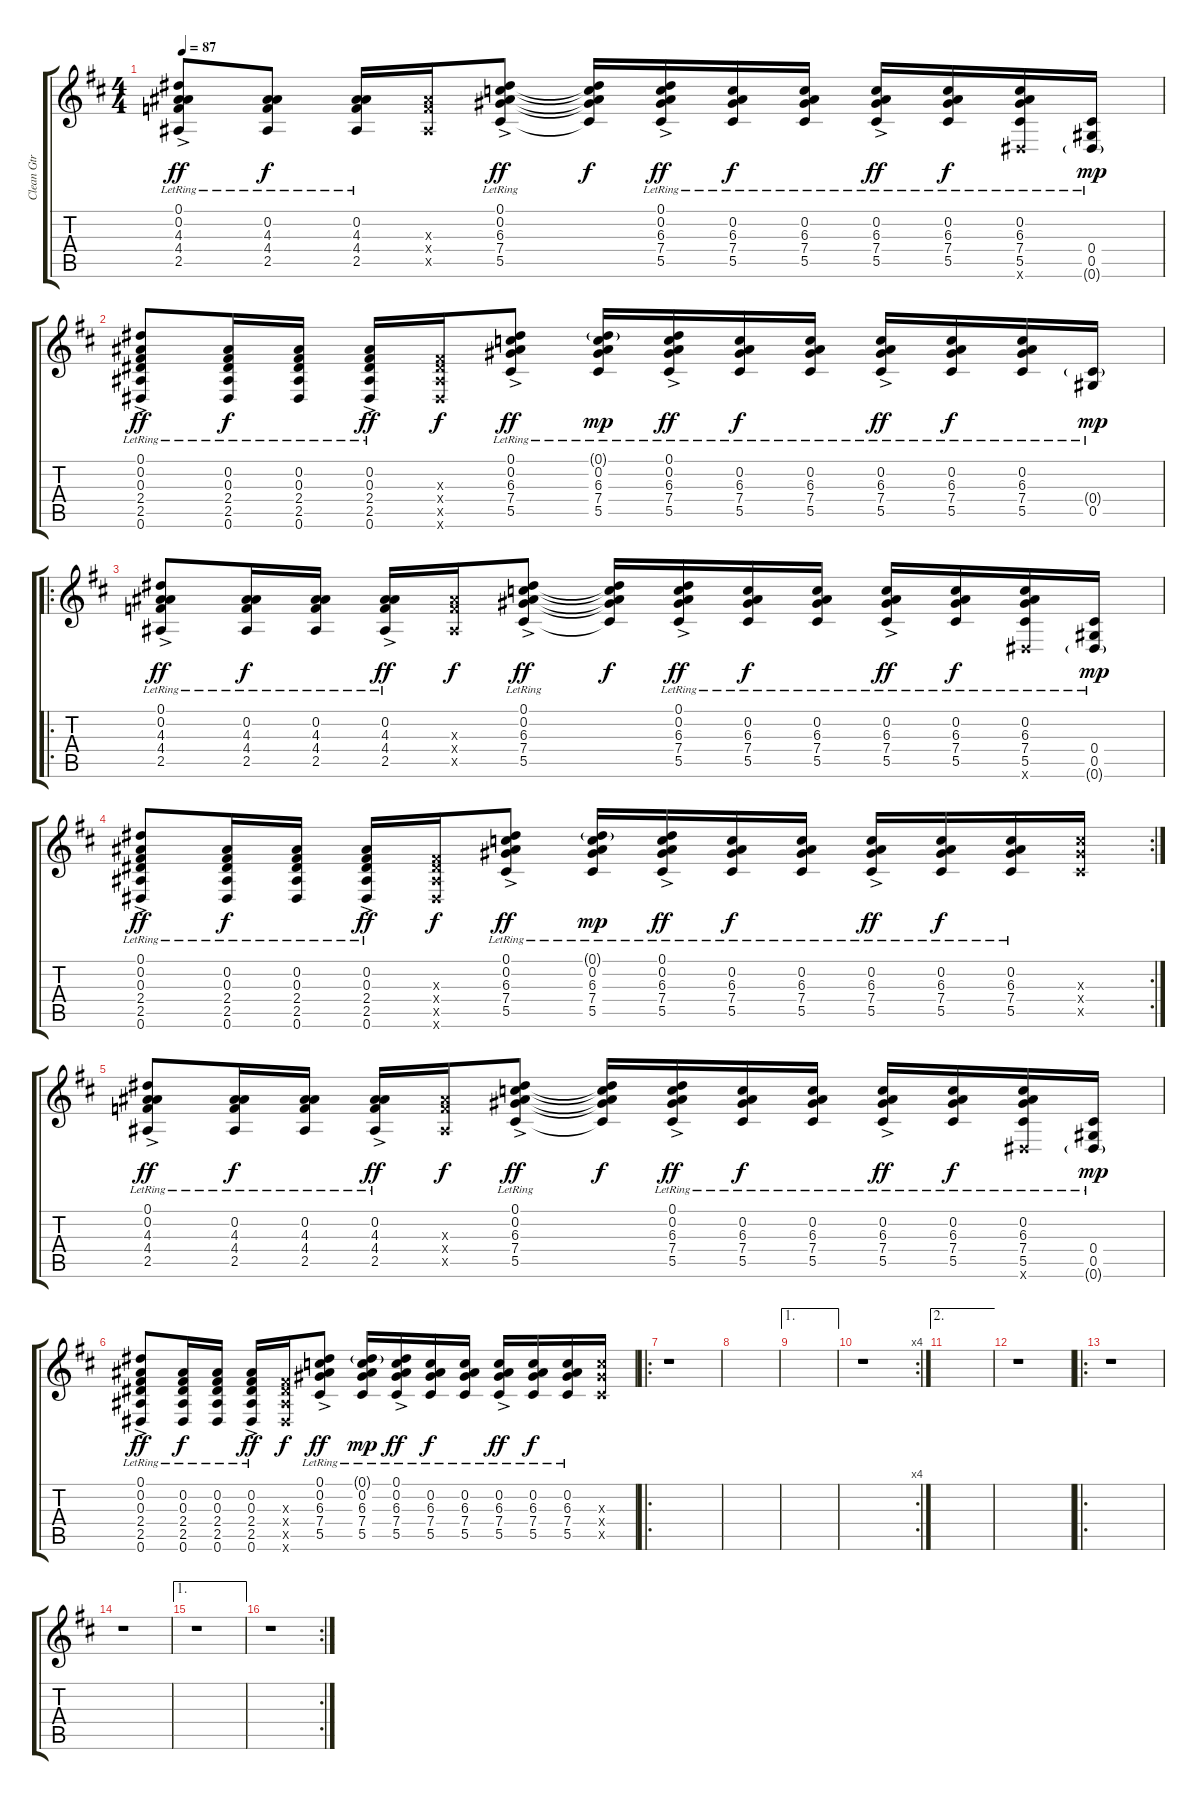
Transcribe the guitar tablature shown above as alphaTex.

\track ("Clean Gtr I" "Clean Gtr ") {instrument electricguitarclean}
\staff {score tabs}
\tuning (Eb4 Bb3 Gb3 Db3 Ab2 Eb2) {hide}
\ts (4 4)
\tempo 87
\clef g2
\ks d
(0.1{lr} 0.2{ac lr} 4.3{ac lr} 4.4{ac lr} 2.5{ac lr}).8{dy ff volume 5 instrument electricguitarclean} (0.2{lr} 4.3{lr} 4.4{lr} 2.5{lr}).8{dy f} (0.2{lr} 4.3{lr} 4.4{lr} 2.5{lr}).16 (4.3{x} 4.4{x} 2.5{x}).16 (0.1{lr} 0.2{ac lr} 6.3{ac lr} 7.4{ac lr} 5.5{ac lr}).8{dy ff} (0.1{t} 0.2{t} 6.3{t} 7.4{t} 5.5{t}).16{dy f} (0.1{lr} 0.2{ac lr} 6.3{ac lr} 7.4{ac lr} 5.5{ac lr}).16{dy ff} (0.2{lr} 6.3{lr} 7.4{lr} 5.5{lr}).16{dy f} (0.2{lr} 6.3{lr} 7.4{lr} 5.5{lr}).16 (0.2{ac lr} 6.3{ac lr} 7.4{ac lr} 5.5{ac lr}).16{dy ff} (0.2{lr} 6.3{lr} 7.4{lr} 5.5{lr}).16{dy f} (0.2{lr} 6.3{lr} 7.4{lr} 5.5{lr} 0.6{x}).16 (0.4{lr} 0.5{lr} 0.6{g lr}).16{dy mp} |
(0.1{lr} 0.2{ac lr} 0.3{ac lr} 2.4{ac lr} 2.5{ac lr} 0.6{ac lr}).8{dy ff} (0.2{lr} 0.3{lr} 2.4{lr} 2.5{lr} 0.6{lr}).16{dy f} (0.2{lr} 0.3{lr} 2.4{lr} 2.5{lr} 0.6{lr}).16 (0.2{ac lr} 0.3{ac lr} 2.4{ac lr} 2.5{ac lr} 0.6{ac lr}).16{dy ff} (0.3{x} 2.4{x} 2.5{x} 0.6{x}).16{dy f} (0.1{lr} 0.2{ac lr} 6.3{ac lr} 7.4{ac lr} 5.5{ac lr}).8{dy ff} (0.1{g lr} 0.2{lr} 6.3{lr} 7.4{lr} 5.5{lr}).16{dy mp} (0.1{lr} 0.2{ac lr} 6.3{ac lr} 7.4{ac lr} 5.5{ac lr}).16{dy ff} (0.2{lr} 6.3{lr} 7.4{lr} 5.5{lr}).16{dy f} (0.2{lr} 6.3{lr} 7.4{lr} 5.5{lr}).16 (0.2{ac lr} 6.3{ac lr} 7.4{ac lr} 5.5{ac lr}).16{dy ff} (0.2{lr} 6.3{lr} 7.4{lr} 5.5{lr}).16{dy f} (0.2{lr} 6.3{lr} 7.4{lr} 5.5{lr}).16 (0.4{g lr} 0.5{lr}).16{dy mp} |
\ro
(0.1{lr} 0.2{ac lr} 4.3{ac lr} 4.4{ac lr} 2.5{ac lr}).8{dy ff} (0.2{lr} 4.3{lr} 4.4{lr} 2.5{lr}).16{dy f} (0.2{lr} 4.3{lr} 4.4{lr} 2.5{lr}).16 (0.2{ac lr} 4.3{ac lr} 4.4{ac lr} 2.5{ac lr}).16{dy ff} (4.3{x} 4.4{x} 2.5{x}).16{dy f} (0.1{lr} 0.2{ac lr} 6.3{ac lr} 7.4{ac lr} 5.5{ac lr}).8{dy ff} (0.1{t} 0.2{t} 6.3{t} 7.4{t} 5.5{t}).16{dy f} (0.1{lr} 0.2{ac lr} 6.3{ac lr} 7.4{ac lr} 5.5{ac lr}).16{dy ff} (0.2{lr} 6.3{lr} 7.4{lr} 5.5{lr}).16{dy f} (0.2{lr} 6.3{lr} 7.4{lr} 5.5{lr}).16 (0.2{ac lr} 6.3{ac lr} 7.4{ac lr} 5.5{ac lr}).16{dy ff} (0.2{lr} 6.3{lr} 7.4{lr} 5.5{lr}).16{dy f} (0.2{lr} 6.3{lr} 7.4{lr} 5.5{lr} 0.6{x}).16 (0.4{lr} 0.5{lr} 0.6{g lr}).16{dy mp} |
\rc 2
(0.1{lr} 0.2{ac lr} 0.3{ac lr} 2.4{ac lr} 2.5{ac lr} 0.6{ac lr}).8{dy ff} (0.2{lr} 0.3{lr} 2.4{lr} 2.5{lr} 0.6{lr}).16{dy f} (0.2{lr} 0.3{lr} 2.4{lr} 2.5{lr} 0.6{lr}).16 (0.2{ac lr} 0.3{ac lr} 2.4{ac lr} 2.5{ac lr} 0.6{ac lr}).16{dy ff} (0.3{x} 2.4{x} 2.5{x} 0.6{x}).16{dy f} (0.1{lr} 0.2{ac lr} 6.3{ac lr} 7.4{ac lr} 5.5{ac lr}).8{dy ff} (0.1{g lr} 0.2{lr} 6.3{lr} 7.4{lr} 5.5{lr}).16{dy mp} (0.1{lr} 0.2{ac lr} 6.3{ac lr} 7.4{ac lr} 5.5{ac lr}).16{dy ff} (0.2{lr} 6.3{lr} 7.4{lr} 5.5{lr}).16{dy f} (0.2{lr} 6.3{lr} 7.4{lr} 5.5{lr}).16 (0.2{ac lr} 6.3{ac lr} 7.4{ac lr} 5.5{ac lr}).16{dy ff} (0.2{lr} 6.3{lr} 7.4{lr} 5.5{lr}).16{dy f} (0.2{lr} 6.3{lr} 7.4{lr} 5.5{lr}).16 (6.3{x} 7.4{x} 5.5{x}).16 |
(0.1{lr} 0.2{ac lr} 4.3{ac lr} 4.4{ac lr} 2.5{ac lr}).8{dy ff volume 8} (0.2{lr} 4.3{lr} 4.4{lr} 2.5{lr}).16{dy f} (0.2{lr} 4.3{lr} 4.4{lr} 2.5{lr}).16 (0.2{ac lr} 4.3{ac lr} 4.4{ac lr} 2.5{ac lr}).16{dy ff} (4.3{x} 4.4{x} 2.5{x}).16{dy f} (0.1{lr} 0.2{ac lr} 6.3{ac lr} 7.4{ac lr} 5.5{ac lr}).8{dy ff} (0.1{t} 0.2{t} 6.3{t} 7.4{t} 5.5{t}).16{dy f} (0.1{lr} 0.2{ac lr} 6.3{ac lr} 7.4{ac lr} 5.5{ac lr}).16{dy ff} (0.2{lr} 6.3{lr} 7.4{lr} 5.5{lr}).16{dy f} (0.2{lr} 6.3{lr} 7.4{lr} 5.5{lr}).16 (0.2{ac lr} 6.3{ac lr} 7.4{ac lr} 5.5{ac lr}).16{dy ff} (0.2{lr} 6.3{lr} 7.4{lr} 5.5{lr}).16{dy f} (0.2{lr} 6.3{lr} 7.4{lr} 5.5{lr} 0.6{x}).16 (0.4{lr} 0.5{lr} 0.6{g lr}).16{dy mp} |
(0.1{lr} 0.2{ac lr} 0.3{ac lr} 2.4{ac lr} 2.5{ac lr} 0.6{ac lr}).8{dy ff} (0.2{lr} 0.3{lr} 2.4{lr} 2.5{lr} 0.6{lr}).16{dy f} (0.2{lr} 0.3{lr} 2.4{lr} 2.5{lr} 0.6{lr}).16 (0.2{ac lr} 0.3{ac lr} 2.4{ac lr} 2.5{ac lr} 0.6{ac lr}).16{dy ff} (0.3{x} 2.4{x} 2.5{x} 0.6{x}).16{dy f} (0.1{lr} 0.2{ac lr} 6.3{ac lr} 7.4{ac lr} 5.5{ac lr}).8{dy ff} (0.1{g lr} 0.2{lr} 6.3{lr} 7.4{lr} 5.5{lr}).16{dy mp} (0.1{lr} 0.2{ac lr} 6.3{ac lr} 7.4{ac lr} 5.5{ac lr}).16{dy ff} (0.2{lr} 6.3{lr} 7.4{lr} 5.5{lr}).16{dy f} (0.2{lr} 6.3{lr} 7.4{lr} 5.5{lr}).16 (0.2{ac lr} 6.3{ac lr} 7.4{ac lr} 5.5{ac lr}).16{dy ff} (0.2{lr} 6.3{lr} 7.4{lr} 5.5{lr}).16{dy f} (0.2{lr} 6.3{lr} 7.4{lr} 5.5{lr}).16 (6.3{x} 7.4{x} 5.5{x}).16 |
\ro
r.1 |
|
\ae 1
|
\rc 4
r.1 |
\ae 2
|
r.1 |
\ro
r.1 |
r.1 |
\ae 1
r.1 |
\rc 2
r.1
